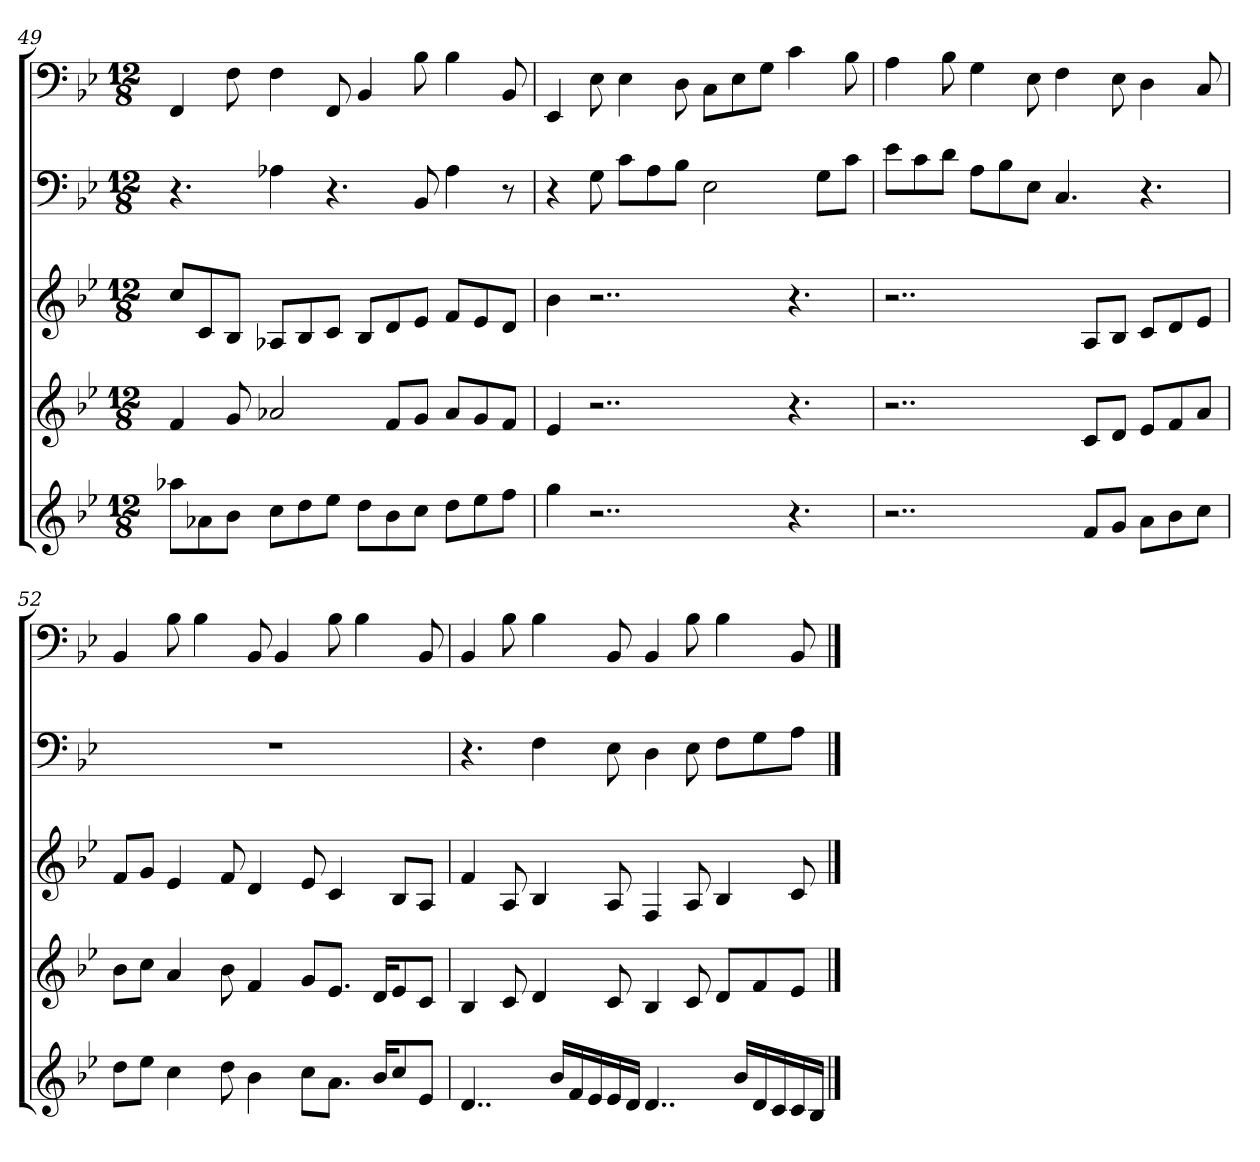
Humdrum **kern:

**kern	**kern	**kern	**kern	**kern
*part5	*part4	*part3	*part2	*part1
*staff5	*staff4	*staff3	*staff2	*staff1
*k[b-e-]	*k[b-e-]	*k[b-e-]	*k[b-e-]	*k[b-e-]
*B-:	*B-:	*B-:	*B-:	*B-:
*M12/8	*M12/8	*M12/8	*M12/8	*M12/8
=49	=49	=49	=49	=49
8aa-XL	4f	8ccL	4.r	4FF
8a-X	.	8c	.	.
8b-J	8g	8B-J	.	8F
8ccL	2a-X	8A-XL	4A-X	4F
8dd	.	8B-	.	.
8ee-J	.	8cJ	4.r	8FF
8ddL	.	8B-L	.	4BB-
8b-	8fL	8d	.	.
8ccJ	8gJ	8e-J	8BB-	8B-
8ddL	8a-L	8fL	4A-	4B-
8ee-	8g	8e-	.	.
8ffJ	8fJ	8dJ	8r	8BB-
=50	=50	=50	=50	=50
4gg	4e-	4b-	4r	4EE-
2..r	2..r	2..r	8G	8E-
.	.	.	8cL	4E-
.	.	.	8A	.
.	.	.	8B-J	8D
.	.	.	2E-	8CL
.	.	.	.	8E-
.	.	.	.	8GJ
4.r	4.r	4.r	.	4c
.	.	.	8GL	.
.	.	.	8cJ	8B-
=51	=51	=51	=51	=51
2..r	2..r	2..r	8e-L	4A
.	.	.	8c	.
.	.	.	8dJ	8B-
.	.	.	8AL	4G
.	.	.	8B-	.
.	.	.	8E-J	8E-
.	.	.	4.C	4F
8fL	8cL	8AL	.	.
8gJ	8dJ	8B-J	.	8E-
8aL	8e-L	8cL	4.r	4D
8b-	8f	8d	.	.
8ccJ	8aJ	8e-J	.	8C
=52	=52	=52	=52	=52
8ddL	8b-L	8fL	1.r	4BB-
8ee-J	8ccJ	8gJ	.	.
4cc	4a	4e-	.	8B-
.	.	.	.	4B-
8dd	8b-	8f	.	.
4b-	4f	4d	.	8BB-
.	.	.	.	4BB-
8ccL	8gL	8e-	.	.
8.aJ	8.e-J	4c	.	8B-
.	.	.	.	4B-
16b-KL	16dKL	.	.	.
8cc	8e-	8B-L	.	.
8e-J	8cJ	8AJ	.	8BB-
=53	=53	=53	=53	=53
4..d	4B-	4f	4.r	4BB-
.	8c	8A	.	8B-
.	4d	4B-	4F	4B-
16b-LL	.	.	.	.
16f	.	.	.	.
16e-	.	.	.	.
16e-	8c	8A	8E-	8BB-
16dJJ	.	.	.	.
4..d	4B-	4F	4D	4BB-
.	8c	8A	8E-	8B-
.	8dL	4B-	8FL	4B-
16b-LL	.	.	.	.
16d	8f	.	8G	.
16c	.	.	.	.
16c	8e-J	8c	8AJ	8BB-
16B-JJ	.	.	.	.
==	==	==	==	==
*-	*-	*-	*-	*-
